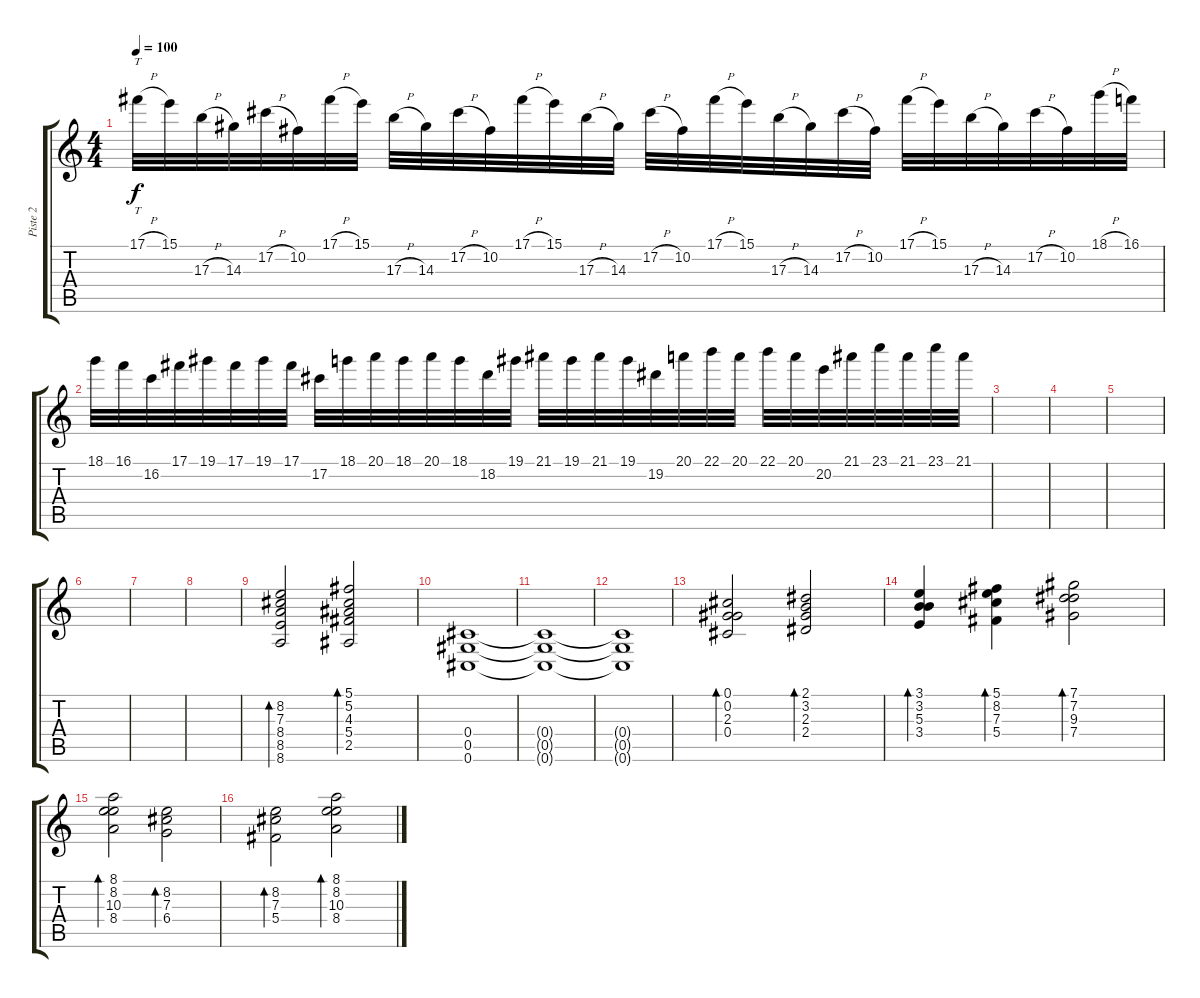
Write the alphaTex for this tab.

\track ("Piste 2" "Piste 2") {instrument distortionguitar}
\staff {score tabs}
\tuning (Db4 Ab3 Gb3 Db3 Ab2 Db2) {hide}
\ts (4 4)
\tempo 100
\clef g2
\ks c
17.1{h}.32{tt dy f} 15.1.32 17.3{h}.32 14.3.32 17.2{h}.32 10.2.32 17.1{h}.32 15.1.32 17.3{h}.32 14.3.32 17.2{h}.32 10.2.32 17.1{h}.32 15.1.32 17.3{h}.32 14.3.32 17.2{h}.32 10.2.32 17.1{h}.32 15.1.32 17.3{h}.32 14.3.32 17.2{h}.32 10.2.32 17.1{h}.32 15.1.32 17.3{h}.32 14.3.32 17.2{h}.32 10.2.32 18.1{h}.32 16.1.32 |
18.1.32 16.1.32 16.2.32 17.1.32 19.1.32 17.1.32 19.1.32 17.1.32 17.2.32 18.1.32 20.1.32 18.1.32 20.1.32 18.1.32 18.2.32 19.1.32 21.1.32 19.1.32 21.1.32 19.1.32 19.2.32 20.1.32 22.1.32 20.1.32 22.1.32 20.1.32 20.2.32 21.1.32 23.1.32 21.1.32 23.1.32 21.1.32 |
|
|
|
|
|
|
(8.2 7.3 8.4 8.5 8.6).2{bd 120} (5.1 5.2 4.3 5.4 2.5).2{bd 120} |
(0.4 0.5 0.6).1{volume 9} |
(0.4{t} 0.5{t} 0.6{t}).1 |
(0.4{t} 0.5{t} 0.6{t}).1 |
(0.1 0.2 2.3 0.4).2{bd 120 volume 10} (2.1 3.2 2.3 2.4).2{bd 120} |
(3.1 3.2 5.3 3.4).4{bd 120} (5.1 8.2 7.3 5.4).4{bd 120} (7.1 7.2 9.3 7.4).2{bd 120} |
(8.1 8.2 10.3 8.4).2{bd 120} (8.2 7.3 6.4).2{bd 120} |
(8.2 7.3 5.4).2{bd 120} (8.1 8.2 10.3 8.4).2{bd 120}
